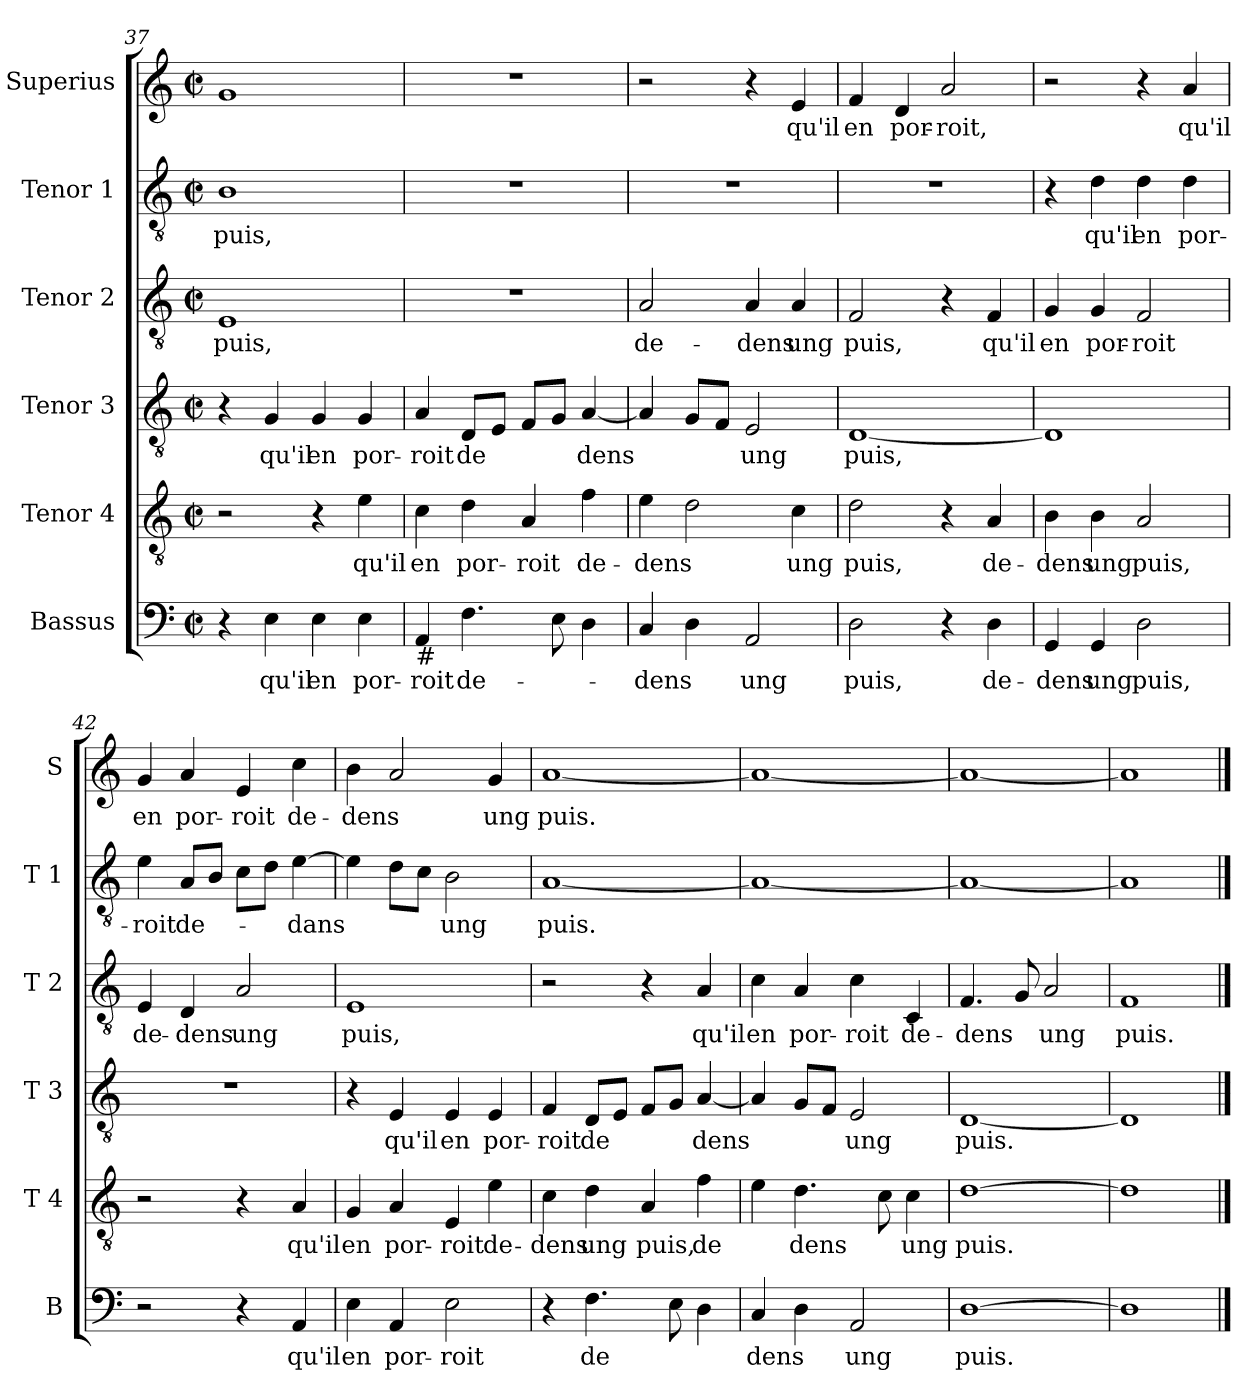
**kern	**text	**kern	**text	**kern	**text	**kern	**text	**kern	**text	**kern	**text
*part6	*part6	*part5	*part5	*part4	*part4	*part3	*part3	*part2	*part2	*part1	*part1
*staff6	*staff6	*staff5	*staff5	*staff4	*staff4	*staff3	*staff3	*staff2	*staff2	*staff1	*staff1
*I"Bassus	*	*I"Tenor 4	*	*I"Tenor 3	*	*I"Tenor 2	*	*I"Tenor 1	*	*I"Superius	*
*I'B	*	*I'T 4	*	*I'T 3	*	*I'T 2	*	*I'T 1	*	*I'S	*
*clefF4	*	*clefGv2	*	*clefGv2	*	*clefGv2	*	*clefGv2	*	*clefG2	*
*k[]	*	*k[]	*	*k[]	*	*k[]	*	*k[]	*	*k[]	*
*C:	*	*C:	*	*C:	*	*C:	*	*C:	*	*C:	*
*M2/2	*	*M2/2	*	*M2/2	*	*M2/2	*	*M2/2	*	*M2/2	*
*met(c|)	*	*met(c|)	*	*met(c|)	*	*met(c|)	*	*met(c|)	*	*met(c|)	*
=37	=37	=37	=37	=37	=37	=37	=37	=37	=37	=37	=37
4r	.	2r	.	4r	.	1E	puis,	1B	puis,	1g	.
4E\	qu'il	.	.	4G/	qu'il	.	.	.	.	.	.
4E\	en	4r	.	4G/	en	.	.	.	.	.	.
4E\	por-	4e\	qu'il	4G/	por-	.	.	.	.	.	.
=38	=38	=38	=38	=38	=38	=38	=38	=38	=38	=38	=38
!LO:TX:b:t=#	!	!	!	!	!	!	!	!	!	!	!
4AA/	-roit	4c\	en	4A/	-roit	1r	.	1r	.	1r	.
4.F\	de-	4d\	por-	8D/L	de	.	.	.	.	.	.
.	.	.	.	8E/J	.	.	.	.	.	.	.
.	.	4A/	-roit	8F/L	.	.	.	.	.	.	.
8E\	.	.	.	8G/J	.	.	.	.	.	.	.
4D\	.	4f\	de-	[4A/	dens	.	.	.	.	.	.
=39	=39	=39	=39	=39	=39	=39	=39	=39	=39	=39	=39
4C/	-dens	4e\	-dens	4A/]	.	2A/	de-	1r	.	2r	.
4D\	.	2d\	.	8G/L	.	.	.	.	.	.	.
.	.	.	.	8F/J	.	.	.	.	.	.	.
2AA/	ung	.	.	2E/	ung	4A/	-dens	.	.	4r	.
.	.	4c\	ung	.	.	4A/	ung	.	.	4e/	qu'il
=40	=40	=40	=40	=40	=40	=40	=40	=40	=40	=40	=40
2D\	puis,	2d\	puis,	[1D	puis,	2F/	puis,	1r	.	4f/	en
.	.	.	.	.	.	.	.	.	.	4d/	por-
4r	.	4r	.	.	.	4r	.	.	.	2a/	-roit,
4D\	de-	4A/	de-	.	.	4F/	qu'il	.	.	.	.
=41	=41	=41	=41	=41	=41	=41	=41	=41	=41	=41	=41
4GG/	-dens	4B\	-dens	1D]	.	4G/	en	4r	.	2r	.
4GG/	ung	4B\	ung	.	.	4G/	por-	4d\	qu'il	.	.
2D\	puis,	2A/	puis,	.	.	2F/	-roit	4d\	en	4r	.
.	.	.	.	.	.	.	.	4d\	por-	4a/	qu'il
!!LO:LB:g=z
=42	=42	=42	=42	=42	=42	=42	=42	=42	=42	=42	=42
2r	.	2r	.	1r	.	4E/	de-	4e\	-roit	4g/	en
.	.	.	.	.	.	4D/	-dens	8A/L	de-	4a/	por-
.	.	.	.	.	.	.	.	8B/J	.	.	.
4r	.	4r	.	.	.	2A/	ung	8c\L	.	4e/	-roit
.	.	.	.	.	.	.	.	8d\J	.	.	.
4AA/	qu'il	4A/	qu'il	.	.	.	.	[4e\	-dans	4cc\	de-
=43	=43	=43	=43	=43	=43	=43	=43	=43	=43	=43	=43
4E\	en	4G/	en	4r	.	1E	puis,	4e\]	.	4b\	-dens
4AA/	por-	4A/	por-	4E/	qu'il	.	.	8d\L	.	2a/	.
.	.	.	.	.	.	.	.	8c\J	.	.	.
2E\	-roit	4E/	-roit	4E/	en	.	.	2B\	ung	.	.
.	.	4e\	de-	4E/	por-	.	.	.	.	4g/	ung
=44	=44	=44	=44	=44	=44	=44	=44	=44	=44	=44	=44
4r	.	4c\	-dens	4F/	-roit	2r	.	[1A	puis.	[1a	puis.
4.F\	de	4d\	ung	8D/L	de	.	.	.	.	.	.
.	.	.	.	8E/J	.	.	.	.	.	.	.
.	.	4A/	puis,	8F/L	.	4r	.	.	.	.	.
8E\	.	.	.	8G/J	.	.	.	.	.	.	.
4D\	.	4f\	de	[4A/	dens	4A/	qu'il	.	.	.	.
=45	=45	=45	=45	=45	=45	=45	=45	=45	=45	=45	=45
4C/	dens	4e\	.	4A/]	.	4c\	en	1A_	.	1a_	.
4D\	.	4.d\	dens	8G/L	.	4A/	por-	.	.	.	.
.	.	.	.	8F/J	.	.	.	.	.	.	.
2AA/	ung	.	.	2E/	ung	4c\	-roit	.	.	.	.
.	.	8c\	.	.	.	.	.	.	.	.	.
.	.	4c\	ung	.	.	4C/	de-	.	.	.	.
=46	=46	=46	=46	=46	=46	=46	=46	=46	=46	=46	=46
[1D	puis.	[1d	puis.	[1D	puis.	4.F/	-dens	1A_	.	1a_	.
.	.	.	.	.	.	8G/	.	.	.	.	.
.	.	.	.	.	.	2A/	ung	.	.	.	.
=47	=47	=47	=47	=47	=47	=47	=47	=47	=47	=47	=47
1D]	.	1d]	.	1D]	.	1F	puis.	1A]	.	1a]	.
==	==	==	==	==	==	==	==	==	==	==	==
*-	*-	*-	*-	*-	*-	*-	*-	*-	*-	*-	*-
